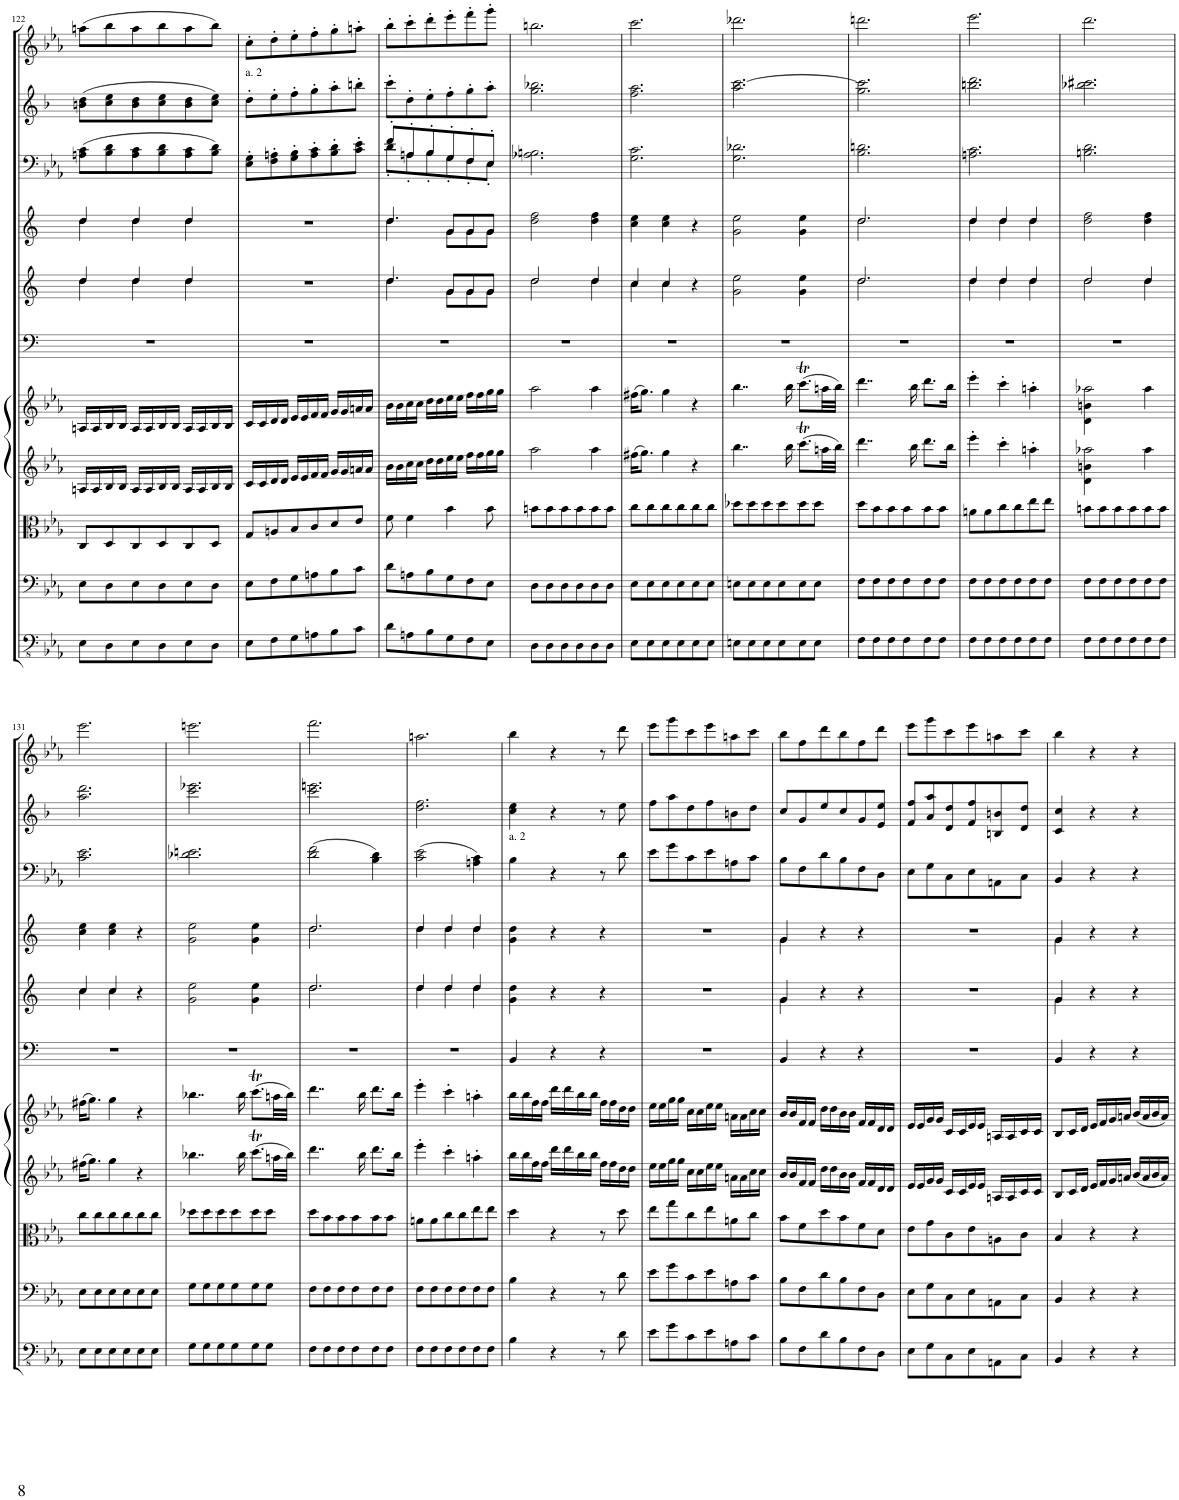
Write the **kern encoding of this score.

**kern	**kern	**kern	**kern	**kern	**kern	**kern	**kern	**kern	**kern	**kern
*part11	*part10	*part9	*part8	*part7	*part6	*part5	*part4	*part3	*part2	*part1
*staff11	*staff10	*staff9	*staff8	*staff7	*staff6	*staff5	*staff4	*staff3	*staff2	*staff1
*I"Basso.	*I"Violoncello.	*I"Viola.	*I"Violino II.	*I"Violino I.	*I"Timpani in Es. B.	*I"Trombe in Es.	*I"Corni in Es.	*I"Fagotti.	*I"Clarinetti in B.	*I"Flauto.
*	*	*	*	*	*I'Timp	*	*	*	*I'Cl	*I'Fl
!!LO:PB:g=z
*clefFv4	*clefF4	*clefC3	*clefG2	*clefG2	*clefF4	*clefG2	*clefG2	*clefF4	*clefG2	*clefG2
*	*	*	*	*	*	*Trd-2c-3	*Trd5c9	*	*Trd1c2	*
*k[b-e-a-]	*k[b-e-a-]	*k[b-e-a-]	*k[b-e-a-]	*k[b-e-a-]	*k[b-e-a-]	*k[]	*k[]	*k[b-e-a-]	*k[b-]	*k[b-e-a-]
*M3/4	*M3/4	*M3/4	*M3/4	*M3/4	*M3/4	*M3/4	*M3/4	*M3/4	*M3/4	*M3/4
=122	=122	=122	=122	=122	=122	=122	=122	=122	=122	=122
*	*	*	*	*	*	*^	*^	*	*	*
8EE-\L	8E-\L	8C/L	16An/LL	16An/LL	2.r	4dd/	4dd\	4dd/	4dd\	(8An\ 8c\L	(8bn\ 8dd\L	(8aan\L
.	.	.	16A/	16A/	.	.	.	.	.	.	.	.
8DD\	8D\	8D/	16B-/	16B-/	.	.	.	.	.	8B-\ 8d\	8cc\ 8ee\	8bb-\
.	.	.	16B-/JJ	16B-/JJ	.	.	.	.	.	.	.	.
8EE-\	8E-\	8C/	16A/LL	16A/LL	.	4dd/	4dd\	4dd/	4dd\	8A\ 8c\	8b\ 8dd\	8aa\
.	.	.	16A/	16A/	.	.	.	.	.	.	.	.
8DD\	8D\	8D/	16B-/	16B-/	.	.	.	.	.	8B-\ 8d\	8cc\ 8ee\	8bb-\
.	.	.	16B-/JJ	16B-/JJ	.	.	.	.	.	.	.	.
8EE-\	8E-\	8C/	16A/LL	16A/LL	.	4dd/	4dd\	4dd/	4dd\	8A\ 8c\	8b\ 8dd\	8aa\
.	.	.	16A/	16A/	.	.	.	.	.	.	.	.
8DD\J	8D\J	8D/J	16B-/	16B-/	.	.	.	.	.	8B-\ 8d\J)	8cc\ 8ee\J)	8bb-\J)
.	.	.	16B-/JJ	16B-/JJ	.	.	.	.	.	.	.	.
*	*	*	*	*	*	*v	*v	*	*	*	*	*
*	*	*	*	*	*	*	*v	*v	*	*	*
=123	=123	=123	=123	=123	=123	=123	=123	=123	=123	=123
!	!	!	!	!	!	!	!	!	!LO:TX:a:t=a. 2	!
8EE-\L	8E-\L	8G/L	16c/LL	16c/LL	2.r	2.r	2.r	8E-\' 8G\'L	8dd'\L	8cc'\L
.	.	.	16c/	16c/	.	.	.	.	.	.
8FF\	8F\	8An/	16d/	16d/	.	.	.	8F\' 8An\'	8ee'\	8dd'\
.	.	.	16d/JJ	16d/JJ	.	.	.	.	.	.
8GG\	8G\	8B-/	16e-/LL	16e-/LL	.	.	.	8G\' 8B-\'	8ff'\	8ee-'\
.	.	.	16e-/	16e-/	.	.	.	.	.	.
8AAn\	8An\	8c/	16f/	16f/	.	.	.	8A\' 8c\'	8gg'\	8ff'\
.	.	.	16f/JJ	16f/JJ	.	.	.	.	.	.
8BB-\	8B-\	8d/	16g/LL	16g/LL	.	.	.	8B-\' 8d\'	8aa'\	8gg'\
.	.	.	16g/	16g/	.	.	.	.	.	.
8C\J	8c\J	8e-/J	16an/	16an/	.	.	.	8c\' 8e-\'J	8bbn'\J	8aan'\J
.	.	.	16a/JJ	16a/JJ	.	.	.	.	.	.
=124	=124	=124	=124	=124	=124	=124	=124	=124	=124	=124
*	*	*	*	*	*	*^	*^	*^	*	*
8D\L	8d\L	8f\	16b-\LL	16b-\LL	2.r	4.dd/	4.dd\	4.dd/	4.dd\	8f'/L	8d'\L	8ccc'\L	8bb-'\L
.	.	.	16b-\	16b-\	.	.	.	.	.	.	.	.	.
8AAn\	8An\	4f\	16cc\	16cc\	.	.	.	.	.	8An'/	8A'\	8dd'\	8ccc'\
.	.	.	16cc\JJ	16cc\JJ	.	.	.	.	.	.	.	.	.
8BB-\	8B-\	.	16dd\LL	16dd\LL	.	.	.	.	.	8B-'/	8B-'\	8ee'\	8ddd'\
.	.	.	16dd\	16dd\	.	.	.	.	.	.	.	.	.
8GG\	8G\	4b-\	16ee-\	16ee-\	.	8g/L	8g\L	8g/L	8g\L	8G'/	8G'\	8ff'\	8eee-'\
.	.	.	16ee-\JJ	16ee-\JJ	.	.	.	.	.	.	.	.	.
8FF\	8F\	.	16ff\LL	16ff\LL	.	8g/	8g\	8g/	8g\	8F'/	8F'\	8gg'\	8fff'\
.	.	.	16ff\	16ff\	.	.	.	.	.	.	.	.	.
8EE-\J	8E-\J	8b-\	16gg\	16gg\	.	8g/J	8g\J	8g/J	8g\J	8E-'/J	8E-'\J	8aa'\J	8ggg'\J
.	.	.	16gg\JJ	16gg\JJ	.	.	.	.	.	.	.	.	.
*	*	*	*	*	*	*	*	*v	*v	*	*	*	*
*	*	*	*	*	*	*	*	*	*v	*v	*	*
=125	=125	=125	=125	=125	=125	=125	=125	=125	=125	=125	=125
8DD\L	8D\L	8bn\L	2aa-\	2aa-\	2.r	2dd/	2dd\	2dd\ 2ff\	2.A-X\ 2.Bn\	2.gg\ 2.bb-X\	2.bbn\
8DD\	8D\	8b\	.	.	.	.	.	.	.	.	.
8DD\	8D\	8b\	.	.	.	.	.	.	.	.	.
8DD\	8D\	8b\	.	.	.	.	.	.	.	.	.
8DD\	8D\	8b\	4aa-\	4aa-\	.	4dd/	4dd\	4dd\ 4ff\	.	.	.
8DD\J	8D\J	8b\J	.	.	.	.	.	.	.	.	.
=126	=126	=126	=126	=126	=126	=126	=126	=126	=126	=126	=126
8EE-\L	8E-\L	8cc\L	(16ff#X\KL	(16ff#X\KL	2.r	4cc/	4cc\	4cc\ 4ee\	2.G\ 2.c\	2.ff\ 2.aa\	2.ccc\
.	.	.	8.gg\J)	8.gg\J)	.	.	.	.	.	.	.
8EE-\	8E-\	8cc\	.	.	.	.	.	.	.	.	.
8EE-\	8E-\	8cc\	4gg\	4gg\	.	4cc/	4cc\	4cc\ 4ee\	.	.	.
8EE-\	8E-\	8cc\	.	.	.	.	.	.	.	.	.
8EE-\	8E-\	8cc\	4r	4r	.	4r	4ryy	4r	.	.	.
8EE-\J	8E-\J	8cc\J	.	.	.	.	.	.	.	.	.
*	*	*	*	*	*	*v	*v	*	*	*	*
=127	=127	=127	=127	=127	=127	=127	=127	=127	=127	=127
8EEn\L	8En\L	8dd-X\L	4..bb-\	4..bb-\	2.r	2g\ 2ee\	2g\ 2ee\	2.G\ 2.d-X\	2.aa\ [2.ccc\	2.ddd-X\
8EE\	8E\	8dd-\	.	.	.	.	.	.	.	.
8EE\	8E\	8dd-\	.	.	.	.	.	.	.	.
8EE\	8E\	8dd-\	.	.	.	.	.	.	.	.
.	.	.	16bb-\	16bb-\	.	.	.	.	.	.
8EE\	8E\	8dd-\	(8.cccT\L	(8.cccT\L	.	4g\ 4ee\	4g\ 4ee\	.	.	.
8EE\J	8E\J	8dd-\J	.	.	.	.	.	.	.	.
.	.	.	32aan\LL	32aan\LL	.	.	.	.	.	.
.	.	.	32bb-\JJJ)	32bb-\JJJ)	.	.	.	.	.	.
=128	=128	=128	=128	=128	=128	=128	=128	=128	=128	=128
*	*	*	*	*	*	*^	*^	*	*	*
8FF\L	8F\L	8dd\L	4..ddd\	4..ddd\	2.r	2.dd/	2.dd\	2.dd/	2.dd\	2.B-\ 2.dn\	2.gg\ 2.ccc\]	2.dddn\
8FF\	8F\	8b-\	.	.	.	.	.	.	.	.	.	.
8FF\	8F\	8b-\	.	.	.	.	.	.	.	.	.	.
8FF\	8F\	8b-\	.	.	.	.	.	.	.	.	.	.
.	.	.	16bb-\	16bb-\	.	.	.	.	.	.	.	.
8FF\	8F\	8b-\	8.ddd\L	8.ddd\L	.	.	.	.	.	.	.	.
8FF\J	8F\J	8b-\J	.	.	.	.	.	.	.	.	.	.
.	.	.	16bb-\Jk	16bb-\Jk	.	.	.	.	.	.	.	.
=129	=129	=129	=129	=129	=129	=129	=129	=129	=129	=129	=129	=129
8FF\L	8F\L	8an\L	4eee-'\	4eee-'\	2.r	4dd/	4dd\	4dd/	4dd\	2.An\ 2.c\	2.bbn\ 2.ddd\	2.eee-\
8FF\	8F\	8a\	.	.	.	.	.	.	.	.	.	.
8FF\	8F\	8cc\	4ccc'\	4ccc'\	.	4dd/	4dd\	4dd/	4dd\	.	.	.
8FF\	8F\	8cc\	.	.	.	.	.	.	.	.	.	.
8FF\	8F\	8ee-\	4aan'\	4aan'\	.	4dd/	4dd\	4dd/	4dd\	.	.	.
8FF\J	8F\J	8ee-\J	.	.	.	.	.	.	.	.	.	.
*	*	*	*	*	*	*	*	*v	*v	*	*	*
=130	=130	=130	=130	=130	=130	=130	=130	=130	=130	=130	=130
*	*	*	*^	*^	*	*	*	*	*	*	*
8FF\L	8F\L	8bn\L	2aa-X\	4d\ 4bn\	2aa-X\	4d\ 4bn\	2.r	2dd/	2dd\	2dd\ 2ff\	2.Bn\ 2.d\	2.bb-X\ 2.ccc#X\	2.ddd\
8FF\	8F\	8b\	.	.	.	.	.	.	.	.	.	.	.
8FF\	8F\	8b\	.	2ryy	.	2ryy	.	.	.	.	.	.	.
8FF\	8F\	8b\	.	.	.	.	.	.	.	.	.	.	.
8FF\	8F\	8b\	4aa-\	.	4aa-\	.	.	4dd/	4dd\	4dd\ 4ff\	.	.	.
8FF\J	8F\J	8b\J	.	.	.	.	.	.	.	.	.	.	.
*	*	*	*v	*v	*	*	*	*	*	*	*	*	*
*	*	*	*	*v	*v	*	*	*	*	*	*	*
!!LO:LB:g=z
=131	=131	=131	=131	=131	=131	=131	=131	=131	=131	=131	=131
8EE-\L	8E-\L	8cc\L	(16ff#X\KL	(16ff#X\KL	2.r	4cc/	4cc\	4cc\ 4ee\	2.c\ 2.e-\	2.aa\ 2.ddd\	2.eee-\
.	.	.	8.gg\J)	8.gg\J)	.	.	.	.	.	.	.
8EE-\	8E-\	8cc\	.	.	.	.	.	.	.	.	.
8EE-\	8E-\	8cc\	4gg\	4gg\	.	4cc/	4cc\	4cc\ 4ee\	.	.	.
8EE-\	8E-\	8cc\	.	.	.	.	.	.	.	.	.
8EE-\	8E-\	8cc\	4r	4r	.	4r	4ryy	4r	.	.	.
8EE-\J	8E-\J	8cc\J	.	.	.	.	.	.	.	.	.
*	*	*	*	*	*	*v	*v	*	*	*	*
=132	=132	=132	=132	=132	=132	=132	=132	=132	=132	=132
8GG\L	8G\L	8dd-X\L	4..bb-X\	4..bb-X\	2.r	2g\ 2ee\	2g\ 2ee\	2.d-X\ 2.en\	2.ccc\ 2.eee-X\	2.eeen\
8GG\	8G\	8dd-\	.	.	.	.	.	.	.	.
8GG\	8G\	8dd-\	.	.	.	.	.	.	.	.
8GG\	8G\	8dd-\	.	.	.	.	.	.	.	.
.	.	.	16bb-\	16bb-\	.	.	.	.	.	.
8GG\	8G\	8dd-\	(8.cccT\L	(8.cccT\L	.	4g\ 4ee\	4g\ 4ee\	.	.	.
8GG\J	8G\J	8dd-\J	.	.	.	.	.	.	.	.
.	.	.	32aan\LL	32aan\LL	.	.	.	.	.	.
.	.	.	32bb-\JJJ)	32bb-\JJJ)	.	.	.	.	.	.
=133	=133	=133	=133	=133	=133	=133	=133	=133	=133	=133
*	*	*	*	*	*	*^	*^	*	*	*
8FF\L	8F\L	8dd\L	4..ddd\	4..ddd\	2.r	2.dd/	2.dd\	2.dd/	2.dd\	(2d\ 2f\	2.ccc\ 2.eeen\	2.fff\
8FF\	8F\	8b-\	.	.	.	.	.	.	.	.	.	.
8FF\	8F\	8b-\	.	.	.	.	.	.	.	.	.	.
8FF\	8F\	8b-\	.	.	.	.	.	.	.	.	.	.
.	.	.	16bb-\	16bb-\	.	.	.	.	.	.	.	.
8FF\	8F\	8b-\	8.ddd\L	8.ddd\L	.	.	.	.	.	4B-\ 4d\)	.	.
8FF\J	8F\J	8b-\J	.	.	.	.	.	.	.	.	.	.
.	.	.	16bb-\Jk	16bb-\Jk	.	.	.	.	.	.	.	.
=134	=134	=134	=134	=134	=134	=134	=134	=134	=134	=134	=134	=134
8FF\L	8F\L	8an\L	4eee-'\	4eee-'\	2.r	4dd/	4dd\	4dd/	4dd\	(2c\ 2e-\	2.dd\ 2.ff\	2.aan\
8FF\	8F\	8a\	.	.	.	.	.	.	.	.	.	.
8FF\	8F\	8cc\	4ccc'\	4ccc'\	.	4dd/	4dd\	4dd/	4dd\	.	.	.
8FF\	8F\	8cc\	.	.	.	.	.	.	.	.	.	.
8FF\	8F\	8ee-\	4aan'\	4aan'\	.	4dd/	4dd\	4dd/	4dd\	4An\ 4c\)	.	.
8FF\J	8F\J	8ee-\J	.	.	.	.	.	.	.	.	.	.
*	*	*	*	*	*	*v	*v	*	*	*	*	*
*	*	*	*	*	*	*	*v	*v	*	*	*
=135	=135	=135	=135	=135	=135	=135	=135	=135	=135	=135
!	!	!	!	!	!	!	!	!LO:TX:a:t=a. 2	!	!
4BB-\	4B-\	4dd\	16bb-\LL	16bb-\LL	4BB-/	4g\ 4dd\	4g\ 4dd\	4B-\	4cc\ 4ee\	4bb-\
.	.	.	16bb-\	16bb-\	.	.	.	.	.	.
.	.	.	16ff\	16ff\	.	.	.	.	.	.
.	.	.	16ff\JJ	16ff\JJ	.	.	.	.	.	.
4r	4r	4r	16ddd\LL	16ddd\LL	4r	4r	4r	4r	4r	4r
.	.	.	16ddd\	16ddd\	.	.	.	.	.	.
.	.	.	16bb-\	16bb-\	.	.	.	.	.	.
.	.	.	16bb-\JJ	16bb-\JJ	.	.	.	.	.	.
8r	8r	8r	16ff\LL	16ff\LL	4r	4r	4r	8r	8r	8r
.	.	.	16ff\	16ff\	.	.	.	.	.	.
8D\	8d\	8dd\	16dd\	16dd\	.	.	.	8d\	8ee\	8ddd\
.	.	.	16dd\JJ	16dd\JJ	.	.	.	.	.	.
=136	=136	=136	=136	=136	=136	=136	=136	=136	=136	=136
8E-\L	8e-\L	8ee-\L	16ee-\LL	16ee-\LL	2.r	2.r	2.r	8e-\L	8ff\L	8eee-\L
.	.	.	16ee-\	16ee-\	.	.	.	.	.	.
8G\	8g\	8gg\	16gg\	16gg\	.	.	.	8g\	8aa\	8ggg\
.	.	.	16gg\JJ	16gg\JJ	.	.	.	.	.	.
8C\	8c\	8cc\	16cc\LL	16cc\LL	.	.	.	8c\	8dd\	8ccc\
.	.	.	16cc\	16cc\	.	.	.	.	.	.
8E-\	8e-\	8ee-\	16ee-\	16ee-\	.	.	.	8e-\	8ff\	8eee-\
.	.	.	16ee-\JJ	16ee-\JJ	.	.	.	.	.	.
8AAn\	8An\	8an\	16an\LL	16an\LL	.	.	.	8An\	8bn\	8aan\
.	.	.	16a\	16a\	.	.	.	.	.	.
8C\J	8c\J	8cc\J	16cc\	16cc\	.	.	.	8c\J	8dd\J	8ccc\J
.	.	.	16cc\JJ	16cc\JJ	.	.	.	.	.	.
=137	=137	=137	=137	=137	=137	=137	=137	=137	=137	=137
*	*	*	*	*	*	*^	*^	*	*	*
8BB-\L	8B-\L	8b-\L	16b-/LL	16b-/LL	4BB-/	4g/	4g\	4g/	4g\	8B-\L	8cc/L	8bb-\L
.	.	.	16b-/	16b-/	.	.	.	.	.	.	.	.
8FF\	8F\	8f\	16f/	16f/	.	.	.	.	.	8F\	8g/	8ff\
.	.	.	16f/JJ	16f/JJ	.	.	.	.	.	.	.	.
8D\	8d\	8dd\	16dd\LL	16dd\LL	4r	4r	2ryy	4r	2ryy	8d\	8ee/	8ddd\
.	.	.	16dd\	16dd\	.	.	.	.	.	.	.	.
8BB-\	8B-\	8b-\	16b-\	16b-\	.	.	.	.	.	8B-\	8cc/	8bb-\
.	.	.	16b-\JJ	16b-\JJ	.	.	.	.	.	.	.	.
8FF\	8F\	8f\	16f/LL	16f/LL	4r	4r	.	4r	.	8F\	8g/	8ff\
.	.	.	16f/	16f/	.	.	.	.	.	.	.	.
8DD\J	8D\J	8d\J	16d/	16d/	.	.	.	.	.	8D\J	8e/ 8ee/J	8ddd\J
.	.	.	16d/JJ	16d/JJ	.	.	.	.	.	.	.	.
*	*	*	*	*	*	*v	*v	*	*	*	*	*
*	*	*	*	*	*	*	*v	*v	*	*	*
=138	=138	=138	=138	=138	=138	=138	=138	=138	=138	=138
8EE-\L	8E-\L	8e-\L	16e-/LL	16e-/LL	2.r	2.r	2.r	8E-\L	8f/ 8ff/L	8eee-\L
.	.	.	16e-/	16e-/	.	.	.	.	.	.
8GG\	8G\	8g\	16g/	16g/	.	.	.	8G\	8a/ 8aa/	8ggg\
.	.	.	16g/JJ	16g/JJ	.	.	.	.	.	.
8CC\	8C\	8c\	16c/LL	16c/LL	.	.	.	8C\	8d/ 8dd/	8ccc\
.	.	.	16c/	16c/	.	.	.	.	.	.
8EE-\	8E-\	8e-\	16e-/	16e-/	.	.	.	8E-\	8f/ 8ff/	8eee-\
.	.	.	16e-/JJ	16e-/JJ	.	.	.	.	.	.
8AAAn\	8AAn\	8An\	16An/LL	16An/LL	.	.	.	8AAn\	8Bn/ 8bn/	8aan\
.	.	.	16A/	16A/	.	.	.	.	.	.
8CC\J	8C\J	8c\J	16c/	16c/	.	.	.	8C\J	8d/ 8dd/J	8ccc\J
.	.	.	16c/JJ	16c/JJ	.	.	.	.	.	.
=139	=139	=139	=139	=139	=139	=139	=139	=139	=139	=139
*	*	*	*	*	*	*^	*^	*	*	*
4BBB-/	4BB-/	4B-/	8B-/L	8B-/L	4BB-/	4g/	4g\	4g/	4g\	4BB-/	4c/ 4cc/	4bb-\
.	.	.	16c/L	16c/L	.	.	.	.	.	.	.	.
.	.	.	16d/JJ	16d/JJ	.	.	.	.	.	.	.	.
4r	4r	4r	16e-/LL	16e-/LL	4r	4r	2ryy	4r	2ryy	4r	4r	4r
.	.	.	16f/	16f/	.	.	.	.	.	.	.	.
.	.	.	16g/	16g/	.	.	.	.	.	.	.	.
.	.	.	16an/JJ	16an/JJ	.	.	.	.	.	.	.	.
4r	4r	4r	(16b-/LL	(16b-/LL	4r	4r	.	4r	.	4r	4r	4r
.	.	.	16a/	16a/	.	.	.	.	.	.	.	.
.	.	.	16b-/	16b-/	.	.	.	.	.	.	.	.
.	.	.	16a/JJ)	16a/JJ)	.	.	.	.	.	.	.	.
*	*	*	*	*	*	*v	*v	*	*	*	*	*
*	*	*	*	*	*	*	*v	*v	*	*	*
=	=	=	=	=	=	=	=	=	=	=
*-	*-	*-	*-	*-	*-	*-	*-	*-	*-	*-
